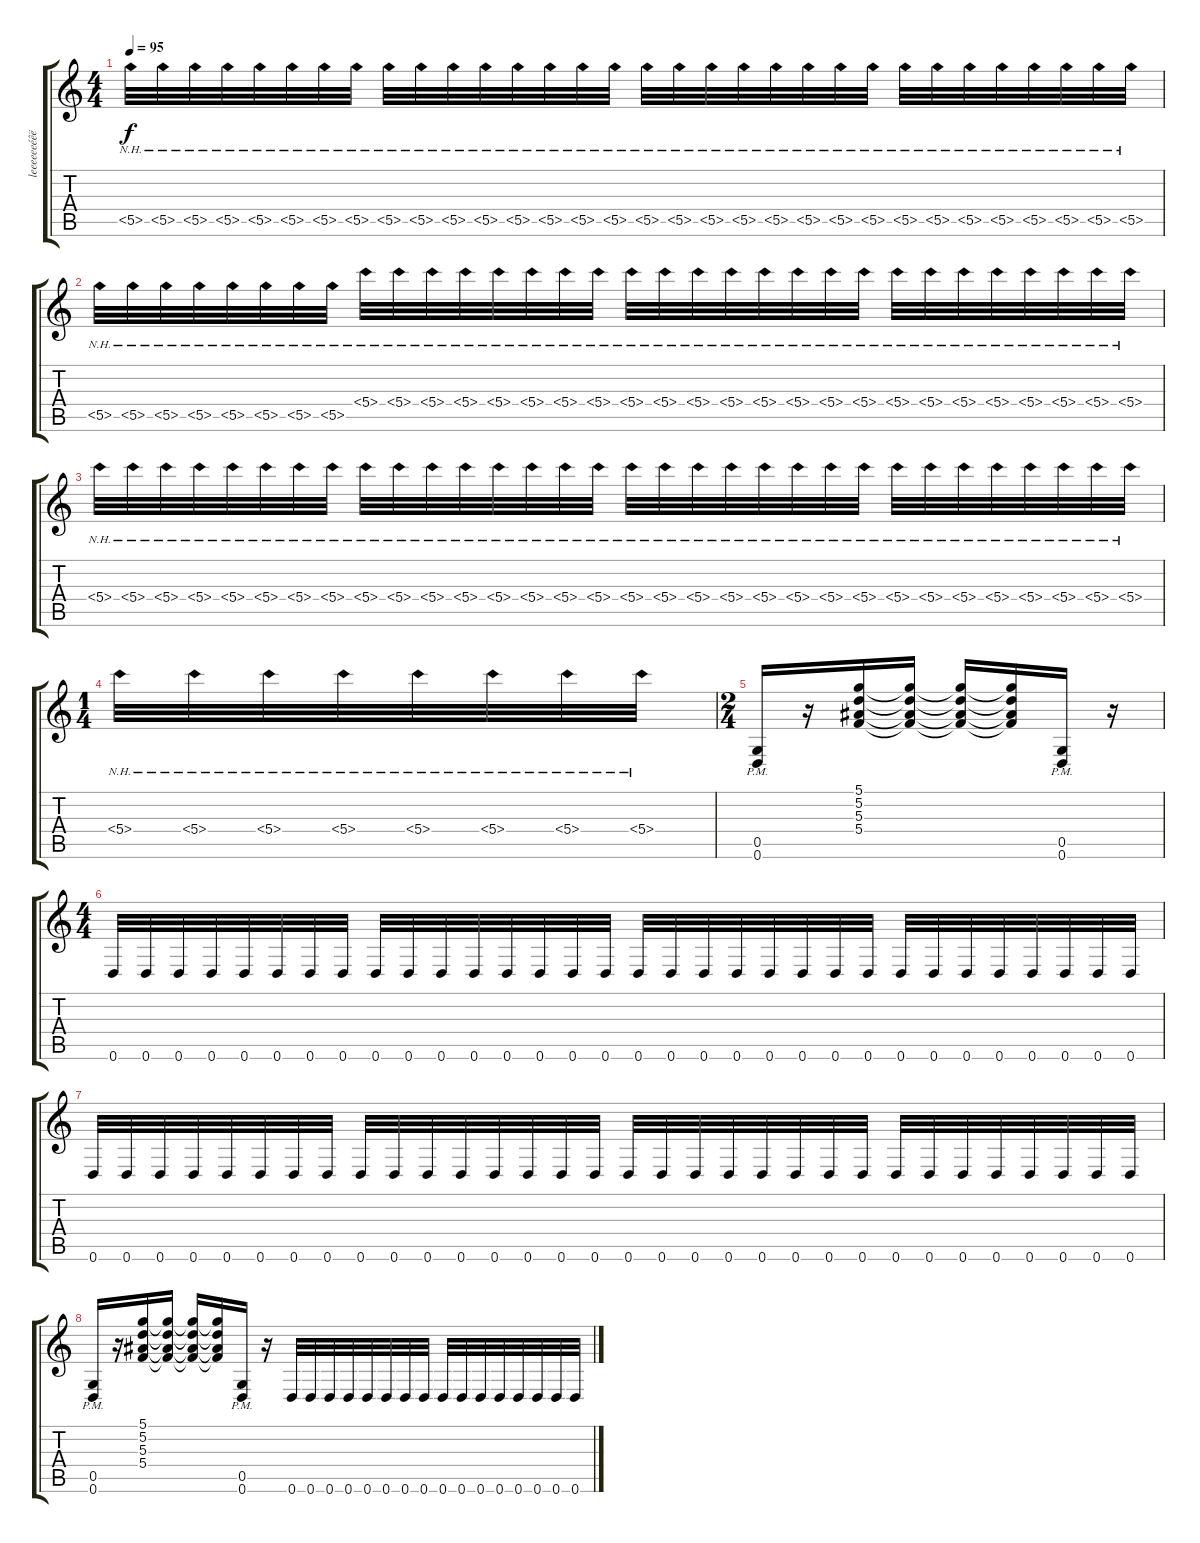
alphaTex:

\track ("leeeeeeéêërd" "leeeeeeéêë") {instrument distortionguitar}
\staff {score tabs}
\tuning (D4 A3 F3 C3 G2 D2) {hide}
\ts (4 4)
\tempo 95
\clef g2
\ks c
5.5{nh}.32{dy f} 5.5{nh}.32 5.5{nh}.32 5.5{nh}.32 5.5{nh}.32 5.5{nh}.32 5.5{nh}.32 5.5{nh}.32 5.5{nh}.32 5.5{nh}.32 5.5{nh}.32 5.5{nh}.32 5.5{nh}.32 5.5{nh}.32 5.5{nh}.32 5.5{nh}.32 5.5{nh}.32 5.5{nh}.32 5.5{nh}.32 5.5{nh}.32 5.5{nh}.32 5.5{nh}.32 5.5{nh}.32 5.5{nh}.32 5.5{nh}.32 5.5{nh}.32 5.5{nh}.32 5.5{nh}.32 5.5{nh}.32 5.5{nh}.32 5.5{nh}.32 5.5{nh}.32 |
5.5{nh}.32 5.5{nh}.32 5.5{nh}.32 5.5{nh}.32 5.5{nh}.32 5.5{nh}.32 5.5{nh}.32 5.5{nh}.32 5.4{nh}.32 5.4{nh}.32 5.4{nh}.32 5.4{nh}.32 5.4{nh}.32 5.4{nh}.32 5.4{nh}.32 5.4{nh}.32 5.4{nh}.32 5.4{nh}.32 5.4{nh}.32 5.4{nh}.32 5.4{nh}.32 5.4{nh}.32 5.4{nh}.32 5.4{nh}.32 5.4{nh}.32 5.4{nh}.32 5.4{nh}.32 5.4{nh}.32 5.4{nh}.32 5.4{nh}.32 5.4{nh}.32 5.4{nh}.32 |
5.4{nh}.32 5.4{nh}.32 5.4{nh}.32 5.4{nh}.32 5.4{nh}.32 5.4{nh}.32 5.4{nh}.32 5.4{nh}.32 5.4{nh}.32 5.4{nh}.32 5.4{nh}.32 5.4{nh}.32 5.4{nh}.32 5.4{nh}.32 5.4{nh}.32 5.4{nh}.32 5.4{nh}.32 5.4{nh}.32 5.4{nh}.32 5.4{nh}.32 5.4{nh}.32 5.4{nh}.32 5.4{nh}.32 5.4{nh}.32 5.4{nh}.32 5.4{nh}.32 5.4{nh}.32 5.4{nh}.32 5.4{nh}.32 5.4{nh}.32 5.4{nh}.32 5.4{nh}.32 |
\ts (1 4)
5.4{nh}.32 5.4{nh}.32 5.4{nh}.32 5.4{nh}.32 5.4{nh}.32 5.4{nh}.32 5.4{nh}.32 5.4{nh}.32 |
\ts (2 4)
(0.5{pm} 0.6{pm}).16 r.16 (5.1 5.2 5.3 5.4).16 (5.1{t} 5.2{t} 5.3{t} 5.4{t}).16 (5.1{t} 5.2{t} 5.3{t} 5.4{t}).16 (5.1{t} 5.2{t} 5.3{t} 5.4{t}).16 (0.5{pm} 0.6{pm}).16 r.16 |
\ts (4 4)
0.6.32 0.6.32 0.6.32 0.6.32 0.6.32 0.6.32 0.6.32 0.6.32 0.6.32 0.6.32 0.6.32 0.6.32 0.6.32 0.6.32 0.6.32 0.6.32 0.6.32 0.6.32 0.6.32 0.6.32 0.6.32 0.6.32 0.6.32 0.6.32 0.6.32 0.6.32 0.6.32 0.6.32 0.6.32 0.6.32 0.6.32 0.6.32 |
0.6.32 0.6.32 0.6.32 0.6.32 0.6.32 0.6.32 0.6.32 0.6.32 0.6.32 0.6.32 0.6.32 0.6.32 0.6.32 0.6.32 0.6.32 0.6.32 0.6.32 0.6.32 0.6.32 0.6.32 0.6.32 0.6.32 0.6.32 0.6.32 0.6.32 0.6.32 0.6.32 0.6.32 0.6.32 0.6.32 0.6.32 0.6.32 |
(0.5{pm} 0.6{pm}).16 r.16 (5.1 5.2 5.3 5.4).16 (5.1{t} 5.2{t} 5.3{t} 5.4{t}).16 (5.1{t} 5.2{t} 5.3{t} 5.4{t}).16 (5.1{t} 5.2{t} 5.3{t} 5.4{t}).16 (0.5{pm} 0.6{pm}).16 r.16 0.6.32 0.6.32 0.6.32 0.6.32 0.6.32 0.6.32 0.6.32 0.6.32 0.6.32 0.6.32 0.6.32 0.6.32 0.6.32 0.6.32 0.6.32 0.6.32
